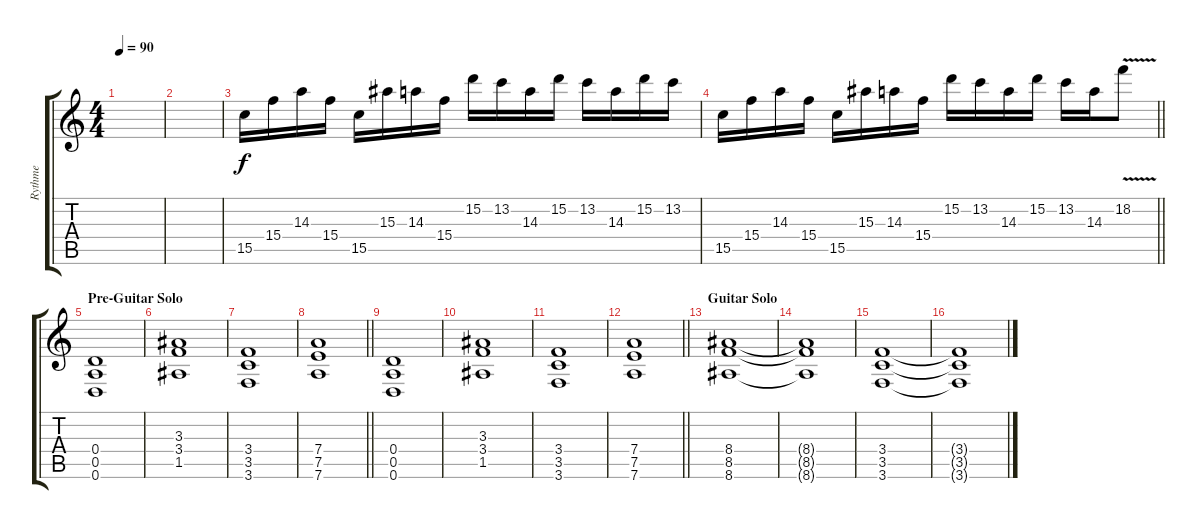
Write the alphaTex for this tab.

\track ("Rythme" "Rythme") {instrument overdrivenguitar}
\staff {score tabs}
\tuning (E4 B3 G3 D3 A2 D2) {hide}
\ts (4 4)
\tempo 90
\clef g2
\ks c
|
|
15.5.16 15.4.16 14.3.16 15.4.16 15.5.16 15.3.16 14.3.16 15.4.16 15.2.16 13.2.16 14.3.16 15.2.16 13.2.16 14.3.16 15.2.16 13.2.16 |
\barLineRight lightlight
15.5.16 15.4.16 14.3.16 15.4.16 15.5.16 15.3.16 14.3.16 15.4.16 15.2.16 13.2.16 14.3.16 15.2.16 13.2.16 14.3.16 18.2{v}.8 |
\section ("" "Pre-Guitar Solo")
(0.4 0.5 0.6).1{instrument overdrivenguitar} |
(3.3 3.4 1.5).1 |
(3.4 3.5 3.6).1 |
\barLineRight lightlight
(7.4 7.5 7.6).1 |
(0.4 0.5 0.6).1 |
(3.3 3.4 1.5).1 |
(3.4 3.5 3.6).1 |
\barLineRight lightlight
(7.4 7.5 7.6).1 |
\section ("" "Guitar Solo")
(8.4 8.5 8.6).1 |
(8.4{t} 8.5{t} 8.6{t}).1 |
(3.4 3.5 3.6).1 |
(3.4{t} 3.5{t} 3.6{t}).1
